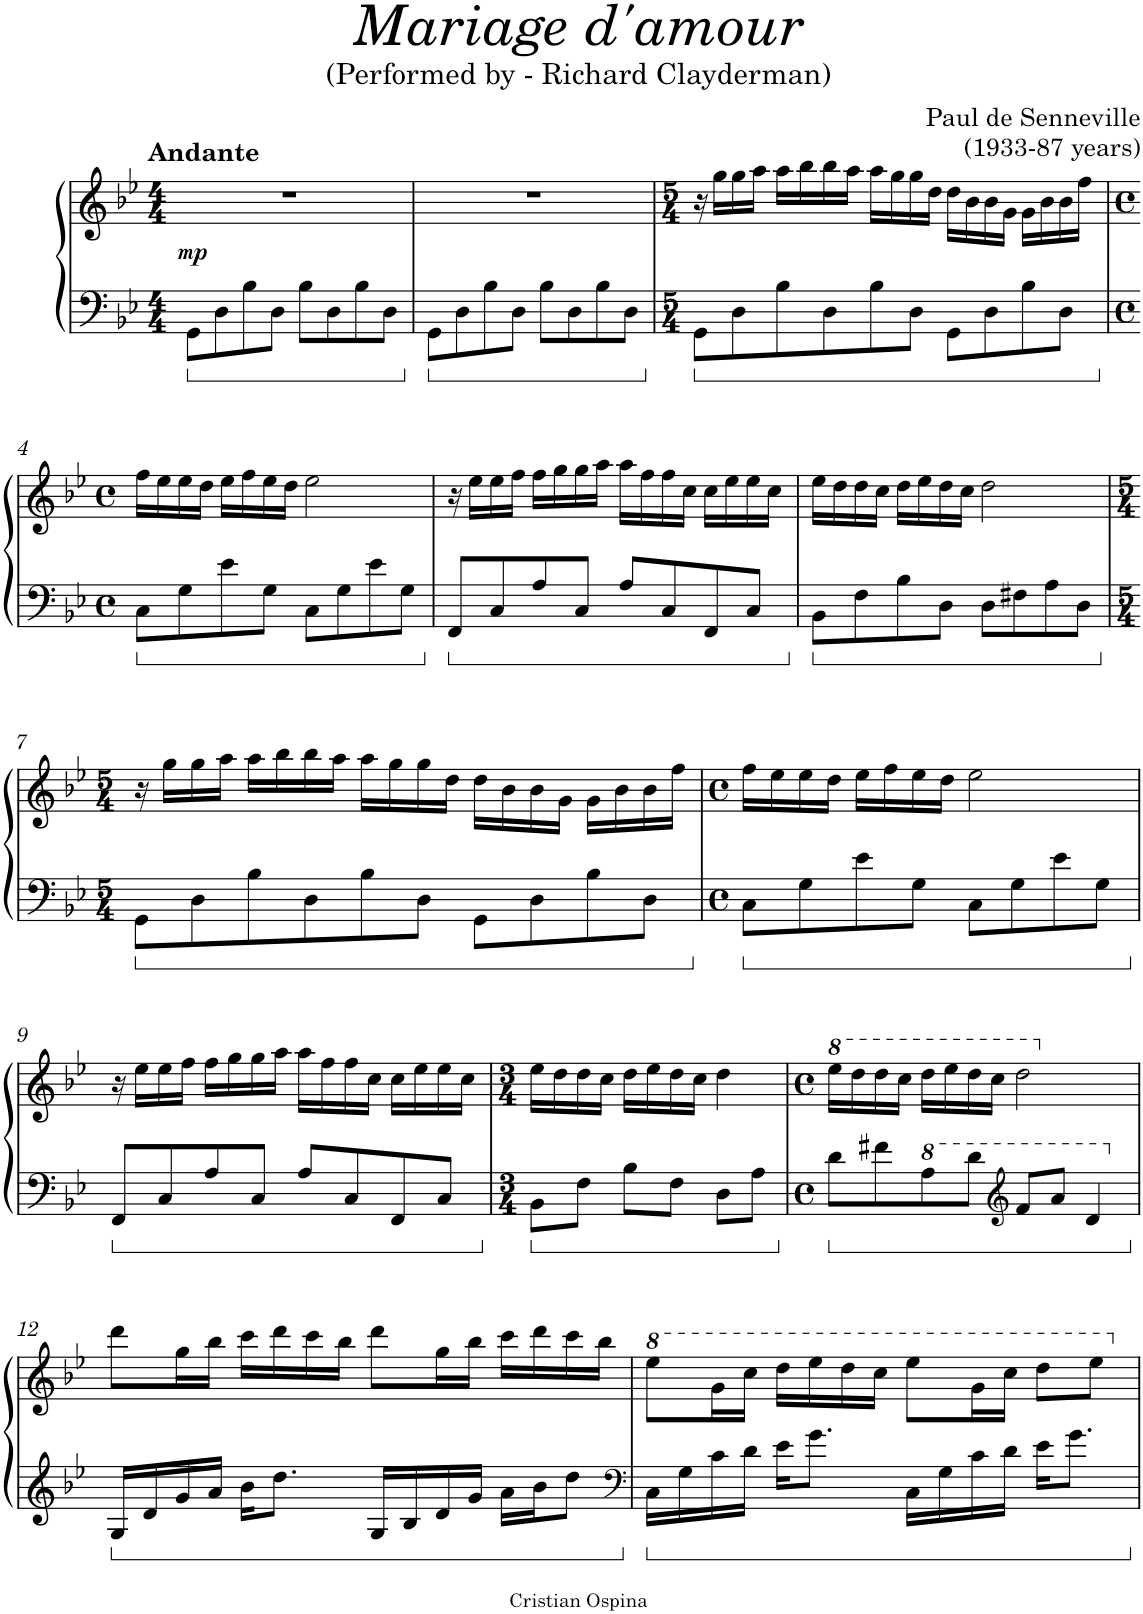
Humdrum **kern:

**kern	**kern	**dynam
*part1	*part1	*part1
*staff2	*staff1	*staff1/2
*I"Piano	*	*
*I'Pno.	*	*
*clefF4	*clefG2	*
*k[b-e-]	*k[b-e-]	*
*M4/4	*M4/4	*
=1	=1	=1
!	!LO:TX:a:B:t=Andante	!
!	!	!LO:DY:b
8GG\L	1r	mp
8D\	.	.
8B-\	.	.
8D\J	.	.
8B-\L	.	.
8D\	.	.
8B-\	.	.
8D\J	.	.
=2	=2	=2
8GG\L	1r	.
8D\	.	.
8B-\	.	.
8D\J	.	.
8B-\L	.	.
8D\	.	.
8B-\	.	.
8D\J	.	.
=3	=3	=3
*M5/4	*M5/4	*
8GG\L	16r	.
.	16gg\LL	.
8D\	16gg\	.
.	16aa\JJ	.
8B-\	16aa\LL	.
.	16bb-\	.
8D\	16bb-\	.
.	16aa\JJ	.
8B-\	16aa\LL	.
.	16gg\	.
8D\J	16gg\	.
.	16dd\JJ	.
8GG\L	16dd\LL	.
.	16b-\	.
8D\	16b-\	.
.	16g\JJ	.
8B-\	16g\LL	.
.	16b-\	.
8D\J	16b-\	.
.	16ff\JJ	.
!!LO:LB:g=z
=4	=4	=4
*M4/4	*M4/4	*
*met(c)	*met(c)	*
8C\L	16ff\LL	.
.	16ee-\	.
8G\	16ee-\	.
.	16dd\JJ	.
8e-\	16ee-\LL	.
.	16ff\	.
8G\J	16ee-\	.
.	16dd\JJ	.
8C\L	2ee-\	.
8G\	.	.
8e-\	.	.
8G\J	.	.
=5	=5	=5
8FF/L	16r	.
.	16ee-\LL	.
8C/	16ee-\	.
.	16ff\JJ	.
8A/	16ff\LL	.
.	16gg\	.
8C/J	16gg\	.
.	16aa\JJ	.
8A/L	16aa\LL	.
.	16ff\	.
8C/	16ff\	.
.	16cc\JJ	.
8FF/	16cc\LL	.
.	16ee-\	.
8C/J	16ee-\	.
.	16cc\JJ	.
=6	=6	=6
8BB-\L	16ee-\LL	.
.	16dd\	.
8F\	16dd\	.
.	16cc\JJ	.
8B-\	16dd\LL	.
.	16ee-\	.
8D\J	16dd\	.
.	16cc\JJ	.
8D\L	2dd\	.
8F#X\	.	.
8A\	.	.
8D\J	.	.
!!LO:LB:g=z
=7	=7	=7
*M5/4	*M5/4	*
8GG\L	16r	.
.	16gg\LL	.
8D\	16gg\	.
.	16aa\JJ	.
8B-\	16aa\LL	.
.	16bb-\	.
8D\	16bb-\	.
.	16aa\JJ	.
8B-\	16aa\LL	.
.	16gg\	.
8D\J	16gg\	.
.	16dd\JJ	.
8GG\L	16dd\LL	.
.	16b-\	.
8D\	16b-\	.
.	16g\JJ	.
8B-\	16g\LL	.
.	16b-\	.
8D\J	16b-\	.
.	16ff\JJ	.
=8	=8	=8
*M4/4	*M4/4	*
*met(c)	*met(c)	*
8C\L	16ff\LL	.
.	16ee-\	.
8G\	16ee-\	.
.	16dd\JJ	.
8e-\	16ee-\LL	.
.	16ff\	.
8G\J	16ee-\	.
.	16dd\JJ	.
8C\L	2ee-\	.
8G\	.	.
8e-\	.	.
8G\J	.	.
!!LO:LB:g=z
=9	=9	=9
8FF/L	16r	.
.	16ee-\LL	.
8C/	16ee-\	.
.	16ff\JJ	.
8A/	16ff\LL	.
.	16gg\	.
8C/J	16gg\	.
.	16aa\JJ	.
8A/L	16aa\LL	.
.	16ff\	.
8C/	16ff\	.
.	16cc\JJ	.
8FF/	16cc\LL	.
.	16ee-\	.
8C/J	16ee-\	.
.	16cc\JJ	.
=10	=10	=10
*M3/4	*M3/4	*
8BB-\L	16ee-\LL	.
.	16dd\	.
8F\J	16dd\	.
.	16cc\JJ	.
8B-\L	16dd\LL	.
.	16ee-\	.
8F\J	16dd\	.
.	16cc\JJ	.
8D\L	4dd\	.
8A\J	.	.
=11	=11	=11
*M4/4	*M4/4	*
*met(c)	*met(c)	*
*	*8va	*
8d\L	16eee-\LL	.
.	16ddd\	.
8f#X\	16ddd\	.
.	16ccc\JJ	.
*8va	*	*
8a\	16ddd\LL	.
.	16eee-\	.
8dd\J	16ddd\	.
.	16ccc\JJ	.
*clefG2	*	*
8ff#/L	2ddd\	.
8aa/J	.	.
4dd/	.	.
!!LO:LB:g=z
=12	=12	=12
*X8va	*	*
*	*X8va	*
16G/LL	8ddd\L	.
16d/	.	.
16g/	16gg\L	.
16a/JJ	16bb-\JJ	.
16b-\KL	16ccc\LL	.
8.dd\J	16ddd\	.
.	16ccc\	.
.	16bb-\JJ	.
16G/LL	8ddd\L	.
16B-/	.	.
16d/	16gg\L	.
16g/JJ	16bb-\JJ	.
16a\LL	16ccc\LL	.
16b-\J	16ddd\	.
8dd\J	16ccc\	.
.	16bb-\JJ	.
=13	=13	=13
*clefF4	*	*
*	*8va	*
16C\LL	8eee-\L	.
16G\	.	.
16c\	16gg\L	.
16d\JJ	16ccc\JJ	.
16e-\KL	16ddd\LL	.
8.g\J	16eee-\	.
.	16ddd\	.
.	16ccc\JJ	.
16C\LL	8eee-\L	.
16G\	.	.
16c\	16gg\L	.
16d\JJ	16ccc\JJ	.
16e-\KL	8ddd\L	.
8.g\J	.	.
.	8eee-\J	.
*	*X8va	*
=	=	=
*-	*-	*-
